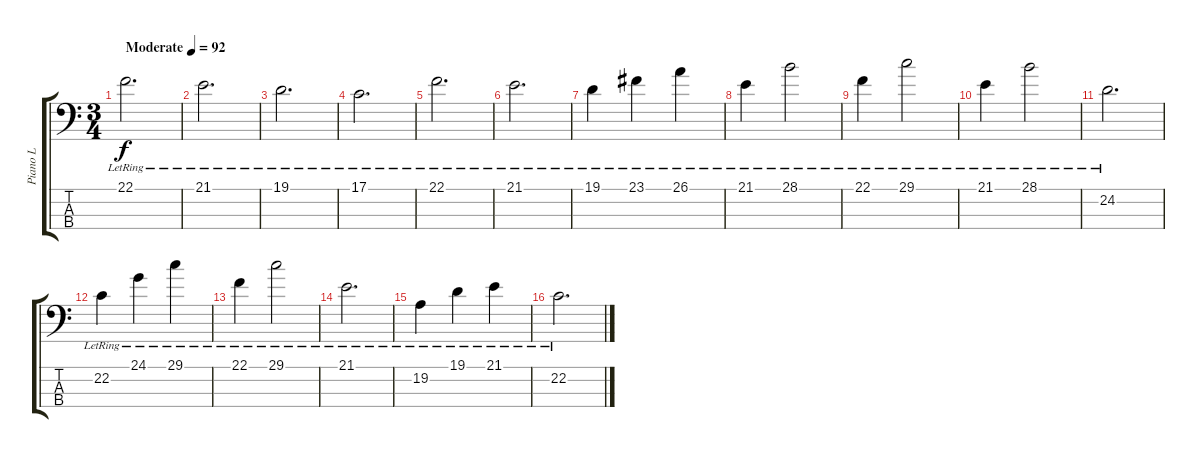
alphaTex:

\track ("Piano L" "Piano L") {instrument acousticgrandpiano}
\staff {score tabs}
\tuning (G2 D2 A1 E1) {hide}
\ts (3 4)
\tempo (92 "Moderate")
\clef f4
\ks c
22.1{lr}.2{d dy f instrument acousticgrandpiano} |
21.1{lr}.2{d} |
19.1{lr}.2{d} |
17.1{lr}.2{d} |
22.1{lr}.2{d} |
21.1{lr}.2{d} |
19.1{lr}.4 23.1{lr}.4 26.1{lr}.4 |
21.1{lr}.4 28.1{lr}.2 |
22.1{lr}.4 29.1{lr}.2 |
21.1{lr}.4 28.1{lr}.2 |
24.2{lr}.2{d} |
22.2{lr}.4 24.1{lr}.4 29.1{lr}.4 |
22.1{lr}.4 29.1{lr}.2 |
21.1{lr}.2{d} |
19.2{lr}.4 19.1{lr}.4 21.1{lr}.4 |
22.2{lr}.2{d}
